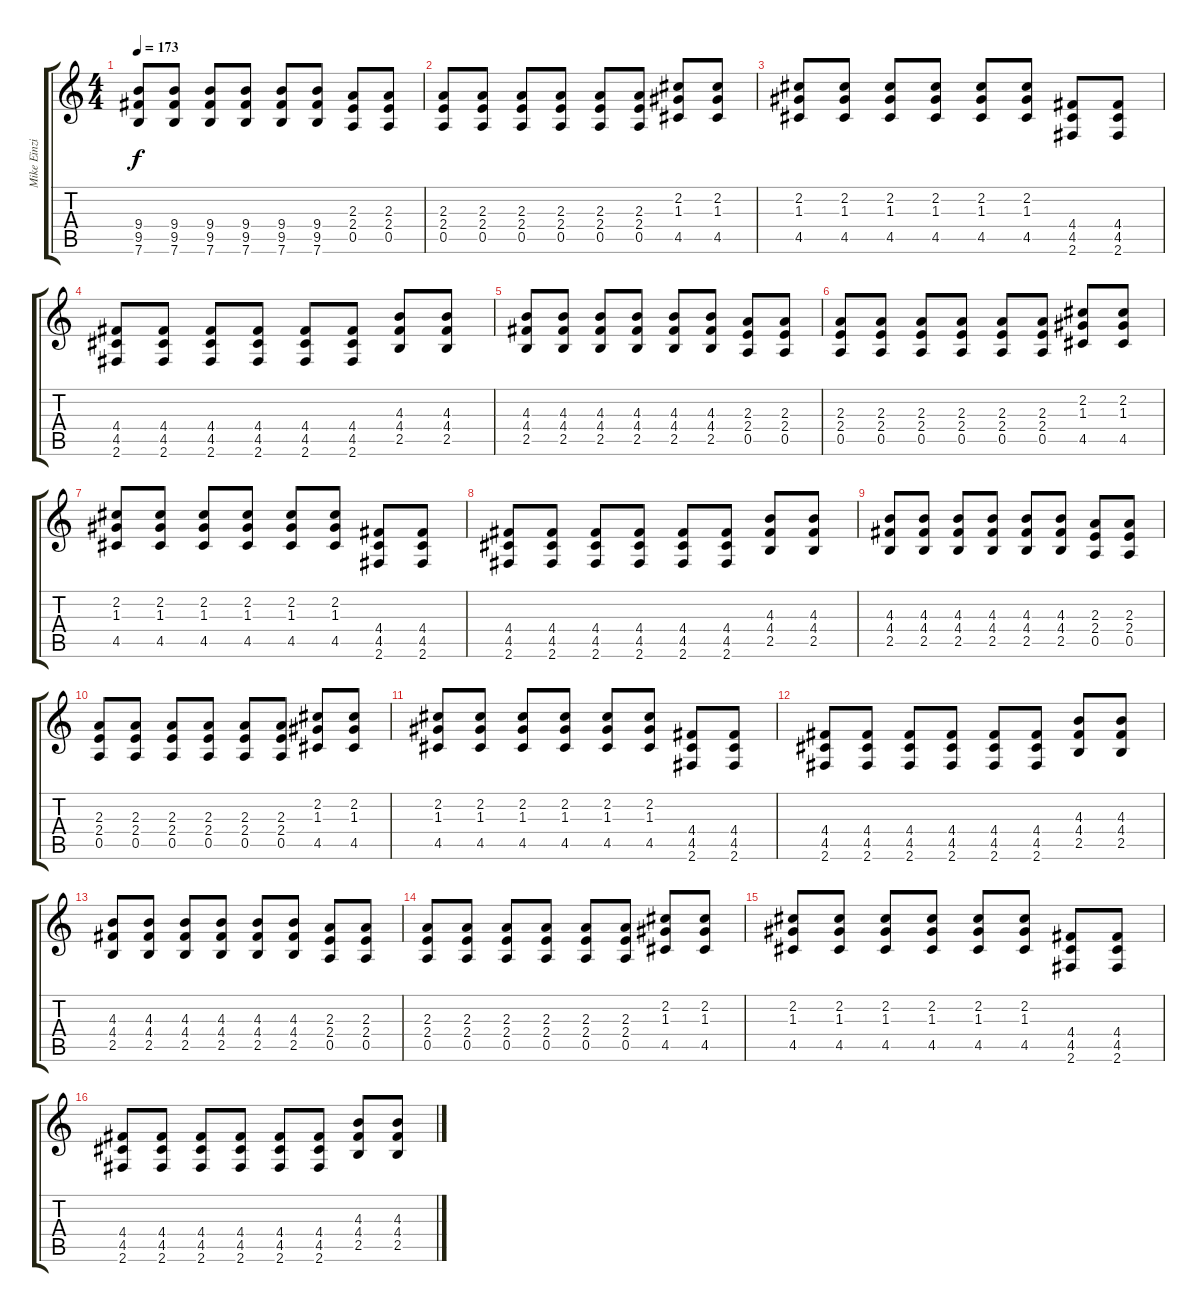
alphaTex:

\track ("Mike Einziger-Guitar" "Mike Einzi") {instrument overdrivenguitar}
\staff {score tabs}
\tuning (E4 B3 G3 D3 A2 E2) {hide}
\ts (4 4)
\tempo 173
\clef g2
\ks c
(9.4 9.5 7.6).8{dy f} (9.4 9.5 7.6).8 (9.4 9.5 7.6).8 (9.4 9.5 7.6).8 (9.4 9.5 7.6).8 (9.4 9.5 7.6).8 (2.3 2.4 0.5).8 (2.3 2.4 0.5).8 |
(2.3 2.4 0.5).8 (2.3 2.4 0.5).8 (2.3 2.4 0.5).8 (2.3 2.4 0.5).8 (2.3 2.4 0.5).8 (2.3 2.4 0.5).8 (2.2 1.3 4.5).8 (2.2 1.3 4.5).8 |
(2.2 1.3 4.5).8 (2.2 1.3 4.5).8 (2.2 1.3 4.5).8 (2.2 1.3 4.5).8 (2.2 1.3 4.5).8 (2.2 1.3 4.5).8 (4.4 4.5 2.6).8 (4.4 4.5 2.6).8 |
(4.4 4.5 2.6).8 (4.4 4.5 2.6).8 (4.4 4.5 2.6).8 (4.4 4.5 2.6).8 (4.4 4.5 2.6).8 (4.4 4.5 2.6).8 (4.3 4.4 2.5).8 (4.3 4.4 2.5).8 |
(4.3 4.4 2.5).8 (4.3 4.4 2.5).8 (4.3 4.4 2.5).8 (4.3 4.4 2.5).8 (4.3 4.4 2.5).8 (4.3 4.4 2.5).8 (2.3 2.4 0.5).8 (2.3 2.4 0.5).8 |
(2.3 2.4 0.5).8 (2.3 2.4 0.5).8 (2.3 2.4 0.5).8 (2.3 2.4 0.5).8 (2.3 2.4 0.5).8 (2.3 2.4 0.5).8 (2.2 1.3 4.5).8 (2.2 1.3 4.5).8 |
(2.2 1.3 4.5).8 (2.2 1.3 4.5).8 (2.2 1.3 4.5).8 (2.2 1.3 4.5).8 (2.2 1.3 4.5).8 (2.2 1.3 4.5).8 (4.4 4.5 2.6).8 (4.4 4.5 2.6).8 |
(4.4 4.5 2.6).8 (4.4 4.5 2.6).8 (4.4 4.5 2.6).8 (4.4 4.5 2.6).8 (4.4 4.5 2.6).8 (4.4 4.5 2.6).8 (4.3 4.4 2.5).8 (4.3 4.4 2.5).8 |
(4.3 4.4 2.5).8 (4.3 4.4 2.5).8 (4.3 4.4 2.5).8 (4.3 4.4 2.5).8 (4.3 4.4 2.5).8 (4.3 4.4 2.5).8 (2.3 2.4 0.5).8 (2.3 2.4 0.5).8 |
(2.3 2.4 0.5).8 (2.3 2.4 0.5).8 (2.3 2.4 0.5).8 (2.3 2.4 0.5).8 (2.3 2.4 0.5).8 (2.3 2.4 0.5).8 (2.2 1.3 4.5).8 (2.2 1.3 4.5).8 |
(2.2 1.3 4.5).8 (2.2 1.3 4.5).8 (2.2 1.3 4.5).8 (2.2 1.3 4.5).8 (2.2 1.3 4.5).8 (2.2 1.3 4.5).8 (4.4 4.5 2.6).8 (4.4 4.5 2.6).8 |
(4.4 4.5 2.6).8 (4.4 4.5 2.6).8 (4.4 4.5 2.6).8 (4.4 4.5 2.6).8 (4.4 4.5 2.6).8 (4.4 4.5 2.6).8 (4.3 4.4 2.5).8 (4.3 4.4 2.5).8 |
(4.3 4.4 2.5).8 (4.3 4.4 2.5).8 (4.3 4.4 2.5).8 (4.3 4.4 2.5).8 (4.3 4.4 2.5).8 (4.3 4.4 2.5).8 (2.3 2.4 0.5).8 (2.3 2.4 0.5).8 |
(2.3 2.4 0.5).8 (2.3 2.4 0.5).8 (2.3 2.4 0.5).8 (2.3 2.4 0.5).8 (2.3 2.4 0.5).8 (2.3 2.4 0.5).8 (2.2 1.3 4.5).8 (2.2 1.3 4.5).8 |
(2.2 1.3 4.5).8 (2.2 1.3 4.5).8 (2.2 1.3 4.5).8 (2.2 1.3 4.5).8 (2.2 1.3 4.5).8 (2.2 1.3 4.5).8 (4.4 4.5 2.6).8 (4.4 4.5 2.6).8 |
(4.4 4.5 2.6).8 (4.4 4.5 2.6).8 (4.4 4.5 2.6).8 (4.4 4.5 2.6).8 (4.4 4.5 2.6).8 (4.4 4.5 2.6).8 (4.3 4.4 2.5).8 (4.3 4.4 2.5).8
